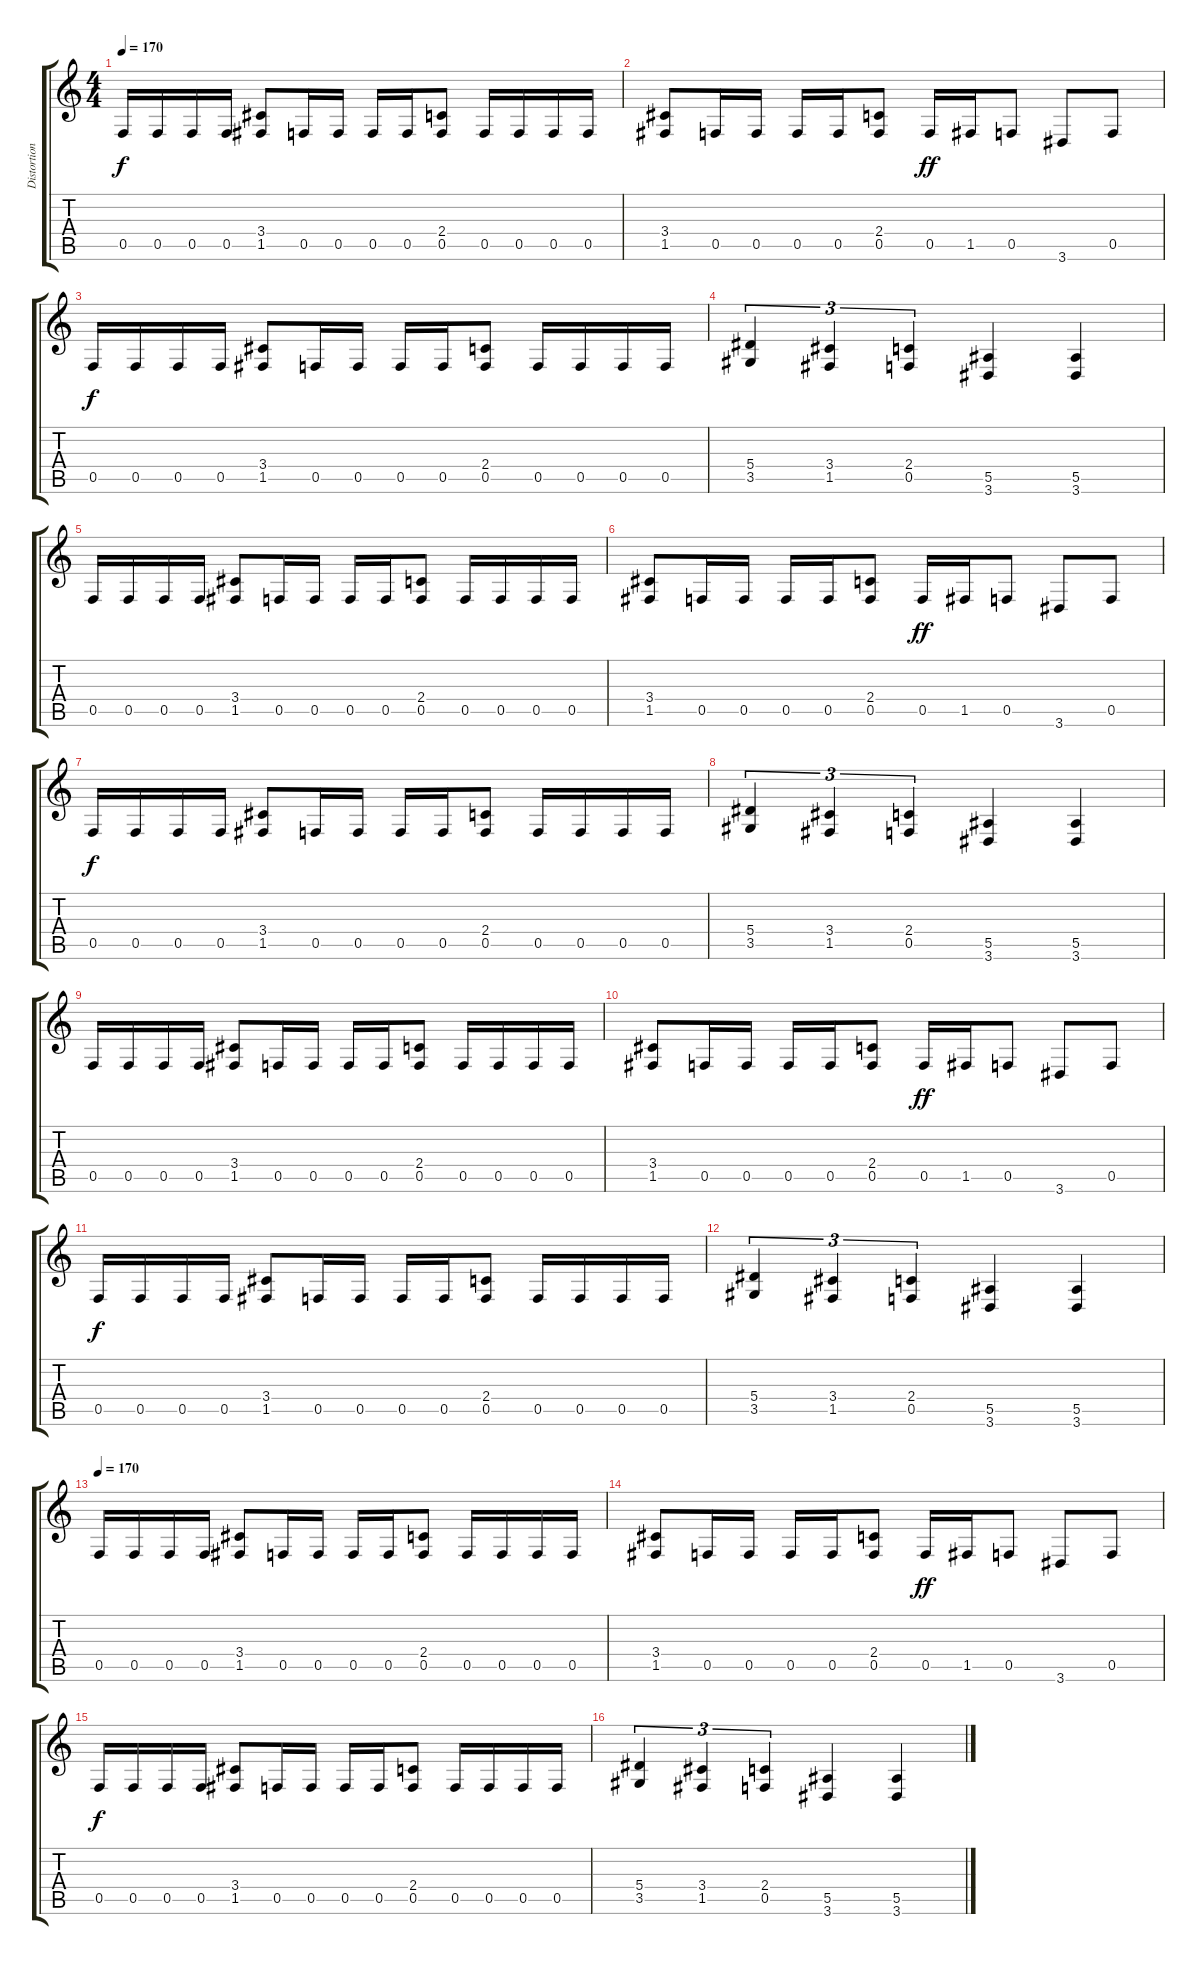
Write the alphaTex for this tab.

\track ("Distortion Guitar " "Distortion") {instrument distortionguitar}
\staff {score tabs}
\tuning (C4 G3 Eb3 Bb2 F2 C2) {hide}
\ts (4 4)
\tempo 170
\clef g2
\ks c
0.5.16{dy f} 0.5.16 0.5.16 0.5.16 (3.4 1.5).8 0.5.16 0.5.16 0.5.16 0.5.16 (2.4 0.5).8 0.5.16 0.5.16 0.5.16 0.5.16 |
(3.4 1.5).8 0.5.16 0.5.16 0.5.16 0.5.16 (2.4 0.5).8 0.5.16{dy ff} 1.5.16 0.5.8 3.6.8 0.5.8 |
0.5.16{dy f} 0.5.16 0.5.16 0.5.16 (3.4 1.5).8 0.5.16 0.5.16 0.5.16 0.5.16 (2.4 0.5).8 0.5.16 0.5.16 0.5.16 0.5.16 |
(5.4 3.5).4{tu (3 2)} (3.4 1.5).4{tu (3 2)} (2.4 0.5).4{tu (3 2)} (5.5 3.6).4 (5.5 3.6).4 |
0.5.16 0.5.16 0.5.16 0.5.16 (3.4 1.5).8 0.5.16 0.5.16 0.5.16 0.5.16 (2.4 0.5).8 0.5.16 0.5.16 0.5.16 0.5.16 |
(3.4 1.5).8 0.5.16 0.5.16 0.5.16 0.5.16 (2.4 0.5).8 0.5.16{dy ff} 1.5.16 0.5.8 3.6.8 0.5.8 |
0.5.16{dy f} 0.5.16 0.5.16 0.5.16 (3.4 1.5).8 0.5.16 0.5.16 0.5.16 0.5.16 (2.4 0.5).8 0.5.16 0.5.16 0.5.16 0.5.16 |
(5.4 3.5).4{tu (3 2)} (3.4 1.5).4{tu (3 2)} (2.4 0.5).4{tu (3 2)} (5.5 3.6).4 (5.5 3.6).4 |
0.5.16 0.5.16 0.5.16 0.5.16 (3.4 1.5).8 0.5.16 0.5.16 0.5.16 0.5.16 (2.4 0.5).8 0.5.16 0.5.16 0.5.16 0.5.16 |
(3.4 1.5).8 0.5.16 0.5.16 0.5.16 0.5.16 (2.4 0.5).8 0.5.16{dy ff} 1.5.16 0.5.8 3.6.8 0.5.8 |
0.5.16{dy f} 0.5.16 0.5.16 0.5.16 (3.4 1.5).8 0.5.16 0.5.16 0.5.16 0.5.16 (2.4 0.5).8 0.5.16 0.5.16 0.5.16 0.5.16 |
(5.4 3.5).4{tu (3 2)} (3.4 1.5).4{tu (3 2)} (2.4 0.5).4{tu (3 2)} (5.5 3.6).4 (5.5 3.6).4 |
\tempo 170
0.5.16 0.5.16 0.5.16 0.5.16 (3.4 1.5).8 0.5.16 0.5.16 0.5.16 0.5.16 (2.4 0.5).8 0.5.16 0.5.16 0.5.16 0.5.16 |
(3.4 1.5).8 0.5.16 0.5.16 0.5.16 0.5.16 (2.4 0.5).8 0.5.16{dy ff} 1.5.16 0.5.8 3.6.8 0.5.8 |
0.5.16{dy f} 0.5.16 0.5.16 0.5.16 (3.4 1.5).8 0.5.16 0.5.16 0.5.16 0.5.16 (2.4 0.5).8 0.5.16 0.5.16 0.5.16 0.5.16 |
(5.4 3.5).4{tu (3 2)} (3.4 1.5).4{tu (3 2)} (2.4 0.5).4{tu (3 2)} (5.5 3.6).4 (5.5 3.6).4
